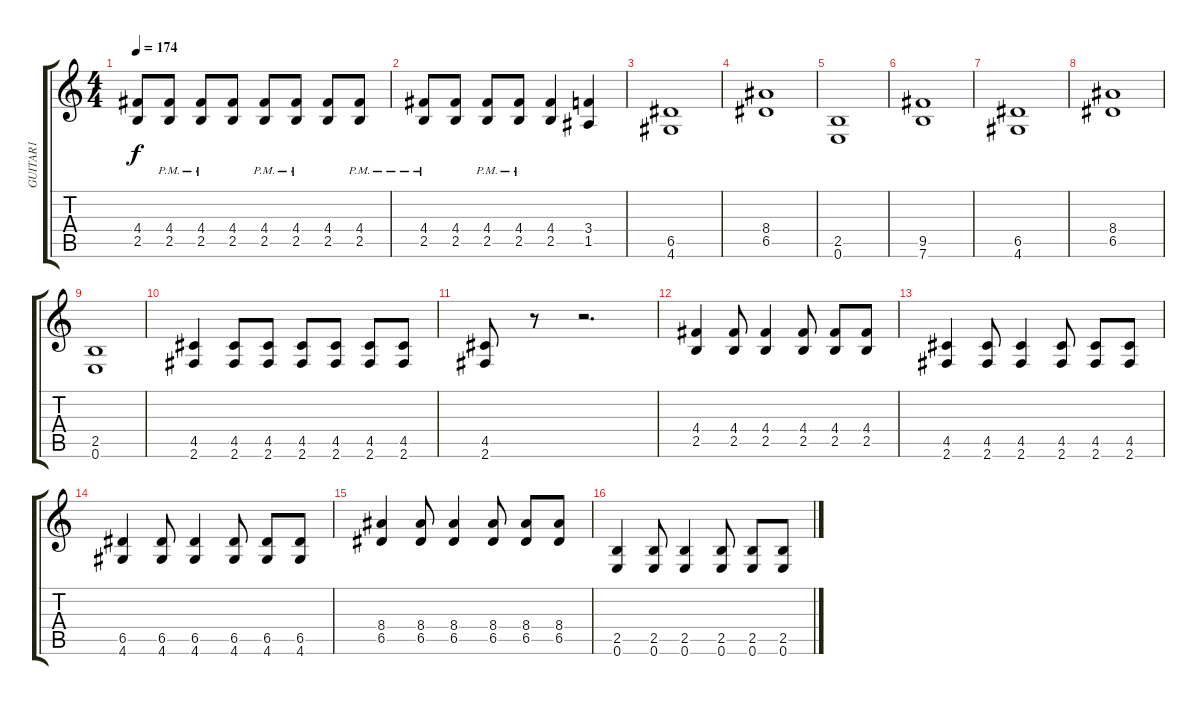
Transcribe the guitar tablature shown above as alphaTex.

\track ("GUITAR1" "GUITAR1") {instrument distortionguitar}
\staff {score tabs}
\tuning (E4 B3 G3 D3 A2 E2) {hide}
\ts (4 4)
\tempo 174
\clef g2
\ks c
(4.4 2.5).8{dy f} (4.4{pm} 2.5{pm}).8 (4.4{pm} 2.5{pm}).8 (4.4 2.5).8 (4.4{pm} 2.5{pm}).8 (4.4{pm} 2.5{pm}).8 (4.4 2.5).8 (4.4{pm} 2.5{pm}).8 |
(4.4{pm} 2.5{pm}).8 (4.4 2.5).8 (4.4{pm} 2.5{pm}).8 (4.4{pm} 2.5{pm}).8 (4.4 2.5).4 (3.4 1.5).4 |
(6.5 4.6).1 |
(8.4 6.5).1 |
(2.5 0.6).1 |
(9.5 7.6).1 |
(6.5 4.6).1 |
(8.4 6.5).1 |
(2.5 0.6).1 |
(4.5 2.6).4 (4.5 2.6).8 (4.5 2.6).8 (4.5 2.6).8 (4.5 2.6).8 (4.5 2.6).8 (4.5 2.6).8 |
(4.5 2.6).8 r.8 r.2{d} |
(4.4 2.5).4 (4.4 2.5).8 (4.4 2.5).4 (4.4 2.5).8 (4.4 2.5).8 (4.4 2.5).8 |
(4.5 2.6).4 (4.5 2.6).8 (4.5 2.6).4 (4.5 2.6).8 (4.5 2.6).8 (4.5 2.6).8 |
(6.5 4.6).4 (6.5 4.6).8 (6.5 4.6).4 (6.5 4.6).8 (6.5 4.6).8 (6.5 4.6).8 |
(8.4 6.5).4 (8.4 6.5).8 (8.4 6.5).4 (8.4 6.5).8 (8.4 6.5).8 (8.4 6.5).8 |
(2.5 0.6).4 (2.5 0.6).8 (2.5 0.6).4 (2.5 0.6).8 (2.5 0.6).8 (2.5 0.6).8
